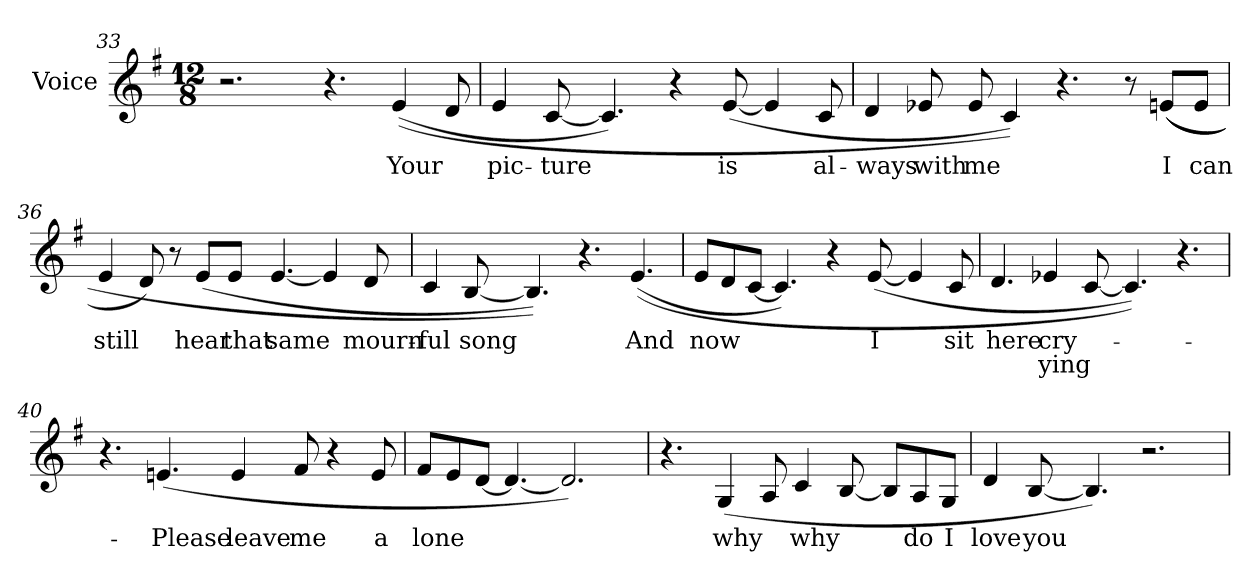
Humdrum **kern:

**kern	**text	**text
*part1	*part1	*part1
*staff1	*staff1	*staff1
*I"Voice	*	*
*I'Voice	*	*
!!LO:LB:g=z
*clefG2	*	*
*k[f#]	*	*
*G:	*	*
*M12/8	*	*
=33	=33	=33
2.r	.	.
4.r	.	.
!	!LO:LY:b:color=#000000	!
((4ei/	Your	.
8di/	.	.
=34	=34	=34
!	!LO:LY:b:color=#000000	!
4ei/	pic-	.
!	!LO:LY:b:color=#000000	!
[8ci/	-ture	.
4.ci/])	.	.
4r	.	.
!	!LO:LY:b:color=#000000	!
([8ei/	is	.
4ei/]	.	.
!	!LO:LY:b:color=#000000	!
8ci/	al-	.
=35	=35	=35
!	!LO:LY:b:color=#000000	!
4di/	-ways	.
!	!LO:LY:b:color=#000000	!
8e-Xi/	with	.
!	!LO:LY:b:color=#000000	!
8e-i/	me	.
4ci/))	.	.
4.r	.	.
8r	.	.
!	!LO:LY:b:color=#000000	!
((8eni/L	I	.
!	!LO:LY:b:color=#000000	!
8ei/J	can	.
!!LO:LB:g=z
=36	=36	=36
!	!LO:LY:b:color=#000000	!
4ei/	still	.
8di/)	.	.
8r	.	.
!	!LO:LY:b:color=#000000	!
(8ei/L	hear	.
!	!LO:LY:b:color=#000000	!
8ei/J	that	.
!	!LO:LY:b:color=#000000	!
[4.ei/	same	.
4ei/]	.	.
!	!LO:LY:b:color=#000000	!
8di/	mourn-	.
=37	=37	=37
!	!LO:LY:b:color=#000000	!
4ci/	-ful	.
!	!LO:LY:b:color=#000000	!
[8Bi/	song	.
4.Bi/]))	.	.
4.r	.	.
!	!LO:LY:b:color=#000000	!
((4.ei/	And	.
=38	=38	=38
!	!LO:LY:b:color=#000000	!
8ei/L	now	.
8di/	.	.
[8ci/J	.	.
4.ci/])	.	.
4r	.	.
!	!LO:LY:b:color=#000000	!
([8ei/	I	.
4ei/]	.	.
!	!LO:LY:b:color=#000000	!
8ci/	sit	.
!!LO:LB:g=z
=39	=39	=39
!	!LO:LY:b:color=#000000	!
4.di/	here	.
!	!LO:LY:b:color=#000000	!LO:LY:b:color=#000000
4e-Xi/	cry-	-ying
[8ci/	.	.
4.ci/]))	.	.
4.r	.	.
=40	=40	=40
4.r	.	.
!	!LO:LY:b:color=#000000	!
(4.eni/	Please	.
!	!LO:LY:b:color=#000000	!
4ei/	leave	.
!	!LO:LY:b:color=#000000	!
8f#i/	me	.
4r	.	.
!	!LO:LY:b:color=#000000	!
8ei/	a	.
=41	=41	=41
!	!LO:LY:b:color=#000000	!
8f#i/L	lone	.
8ei/	.	.
[8di/J	.	.
4.di/_	.	.
2.di/])	.	.
!!LO:LB:g=z
=42	=42	=42
4.r	.	.
!	!LO:LY:b:color=#000000	!
(4Gi/	why	.
8Ai/	.	.
!	!LO:LY:b:color=#000000	!
4ci/	why	.
[8Bi/	.	.
8Bi/L]	.	.
!	!LO:LY:b:color=#000000	!
8Ai/	do	.
!	!LO:LY:b:color=#000000	!
8Gi/J	I	.
=43	=43	=43
!	!LO:LY:b:color=#000000	!
4di/	love	.
!	!LO:LY:b:color=#000000	!
[8Bi/	you	.
4.Bi/])	.	.
2.r	.	.
=	=	=
*-	*-	*-
